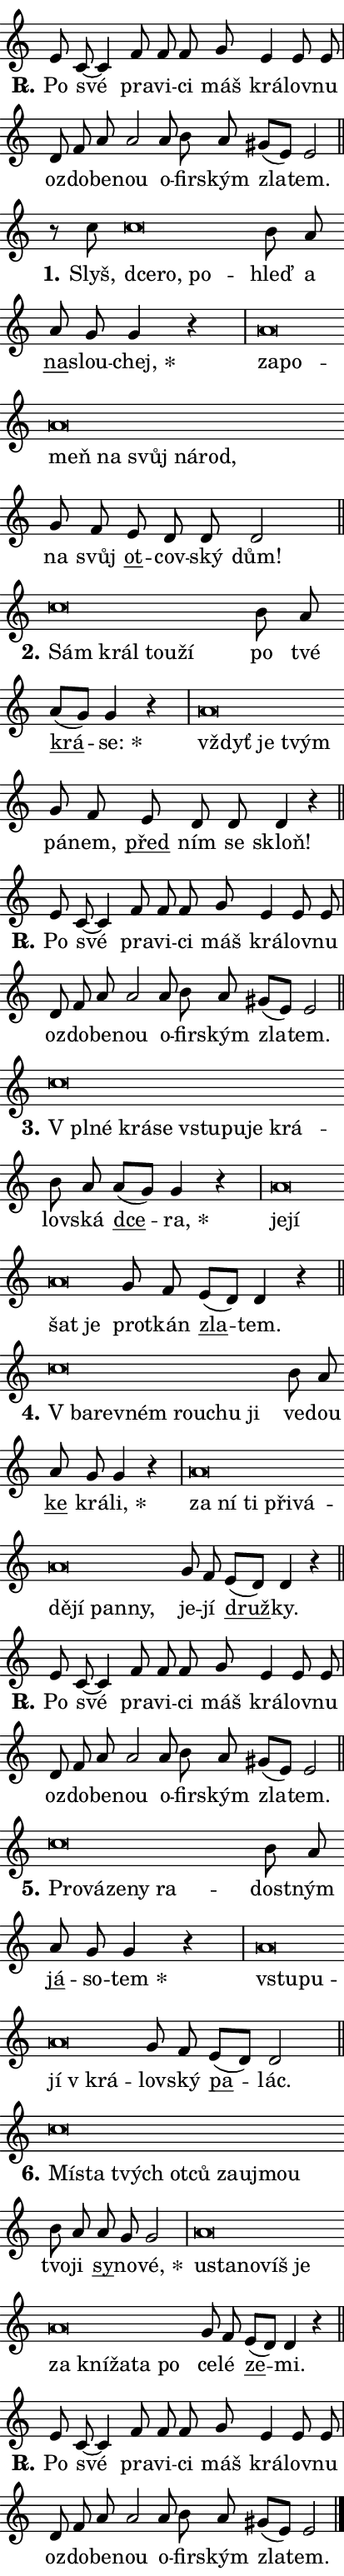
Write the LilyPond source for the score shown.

\version "2.22.1"
\header { tagline = "" }
\paper {
  indent = 0\cm
  top-margin = 0\cm
  right-margin = 0\cm
  bottom-margin = 0\cm
  left-margin = 0\cm
  paper-width = 7\cm
  page-breaking = #ly:one-page-breaking
  system-system-spacing.basic-distance = #11
  score-system-spacing.basic-distance = #11
  ragged-last = ##f
}


%% Author: Thomas Morley
%% https://lists.gnu.org/archive/html/lilypond-user/2020-05/msg00002.html
#(define (line-position grob)
"Returns position of @var[grob} in current system:
   @code{'start}, if at first time-step
   @code{'end}, if at last time-step
   @code{'middle} otherwise
"
  (let* ((col (ly:item-get-column grob))
         (ln (ly:grob-object col 'left-neighbor))
         (rn (ly:grob-object col 'right-neighbor))
         (col-to-check-left (if (ly:grob? ln) ln col))
         (col-to-check-right (if (ly:grob? rn) rn col))
         (break-dir-left
           (and
             (ly:grob-property col-to-check-left 'non-musical #f)
             (ly:item-break-dir col-to-check-left)))
         (break-dir-right
           (and
             (ly:grob-property col-to-check-right 'non-musical #f)
             (ly:item-break-dir col-to-check-right))))
        (cond ((eqv? 1 break-dir-left) 'start)
              ((eqv? -1 break-dir-right) 'end)
              (else 'middle))))

#(define (tranparent-at-line-position vctor)
  (lambda (grob)
  "Relying on @code{line-position} select the relevant enry from @var{vctor}.
Used to determine transparency,"
    (case (line-position grob)
      ((end) (not (vector-ref vctor 0)))
      ((middle) (not (vector-ref vctor 1)))
      ((start) (not (vector-ref vctor 2))))))

noteHeadBreakVisibility =
#(define-music-function (break-visibility)(vector?)
"Makes @code{NoteHead}s transparent relying on @var{break-visibility}"
#{
  \override NoteHead.transparent =
    #(tranparent-at-line-position break-visibility)
#})

#(define delete-ledgers-for-transparent-note-heads
  (lambda (grob)
    "Reads whether a @code{NoteHead} is transparent.
If so this @code{NoteHead} is removed from @code{'note-heads} from
@var{grob}, which is supposed to be @code{LedgerLineSpanner}.
As a result ledgers are not printed for this @code{NoteHead}"
    (let* ((nhds-array (ly:grob-object grob 'note-heads))
           (nhds-list
             (if (ly:grob-array? nhds-array)
                 (ly:grob-array->list nhds-array)
                 '()))
           ;; Relies on the transparent-property being done before
           ;; Staff.LedgerLineSpanner.after-line-breaking is executed.
           ;; This is fragile ...
           (to-keep
             (remove
               (lambda (nhd)
                 (ly:grob-property nhd 'transparent #f))
               nhds-list)))
      ;; TODO find a better method to iterate over grob-arrays, similiar
      ;; to filter/remove etc for lists
      ;; For now rebuilt from scratch
      (set! (ly:grob-object grob 'note-heads)  '())
      (for-each
        (lambda (nhd)
          (ly:pointer-group-interface::add-grob grob 'note-heads nhd))
        to-keep))))

hideNotes = {
  \noteHeadBreakVisibility #begin-of-line-visible
}
unHideNotes = {
  \noteHeadBreakVisibility #all-visible
}

% work-around for resetting accidentals
% https://lilypond.org/doc/v2.23/Documentation/notation/displaying-rhythms#unmetered-music
cadenzaMeasure = {
  \cadenzaOff
  \partial 1024 s1024
  \cadenzaOn
}

#(define-markup-command (accent layout props text) (markup?)
  "Underline accented syllable"
  (interpret-markup layout props
    #{\markup \override #'(offset . 4.3) \underline { #text }#}))

responsum = \markup \concat {
  "R" \hspace #-1.05 \path #0.1 #'((moveto 0 0.07) (lineto 0.9 0.8)) \hspace #0.05 "."
}

\layout {
    \context {
        \Staff
        \remove "Time_signature_engraver"
        \override LedgerLineSpanner.after-line-breaking = #delete-ledgers-for-transparent-note-heads
    }
    \context {
        \Voice {
            \override NoteHead.output-attributes = #'((class . "notehead"))
            \override Hairpin.height = #0.55
        }
    }
    \context {
        \Lyrics {
            \override StanzaNumber.output-attributes = #'((class . "stanzanumber"))
            \override LyricSpace.minimum-distance = #0.9
            \override LyricText.font-name = #"TeX Gyre Schola"
            \override LyricText.font-size = 1
            \override StanzaNumber.font-name = #"TeX Gyre Schola Bold"
            \override StanzaNumber.font-size = 1
        }
    }
}

% magnetic-lyrics.ily
%
%   written by
%     Jean Abou Samra <jean@abou-samra.fr>
%     Werner Lemberg <wl@gnu.org>
%
%   adapted by
%     Jiri Hon <jiri.hon@gmail.com>
%
% Version 2022-Apr-15

% https://www.mail-archive.com/lilypond-user@gnu.org/msg149350.html

#(define (Left_hyphen_pointer_engraver context)
   "Collect syllable-hyphen-syllable occurrences in lyrics and store
them in properties.  This engraver only looks to the left.  For
example, if the lyrics input is @code{foo -- bar}, it does the
following.

@itemize @bullet
@item
Set the @code{text} property of the @code{LyricHyphen} grob between
@q{foo} and @q{bar} to @code{foo}.

@item
Set the @code{left-hyphen} property of the @code{LyricText} grob with
text @q{foo} to the @code{LyricHyphen} grob between @q{foo} and
@q{bar}.
@end itemize

Use this auxiliary engraver in combination with the
@code{lyric-@/text::@/apply-@/magnetic-@/offset!} hook."
   (let ((hyphen #f)
         (text #f))
     (make-engraver
      (acknowledgers
       ((lyric-syllable-interface engraver grob source-engraver)
        (set! text grob)))
      (end-acknowledgers
       ((lyric-hyphen-interface engraver grob source-engraver)
        ;(when (not (grob::has-interface grob 'lyric-space-interface))
          (set! hyphen grob)));)
      ((stop-translation-timestep engraver)
       (when (and text hyphen)
         (ly:grob-set-object! text 'left-hyphen hyphen))
       (set! text #f)
       (set! hyphen #f)))))

#(define (lyric-text::apply-magnetic-offset! grob)
   "If the space between two syllables is less than the value in
property @code{LyricText@/.details@/.squash-threshold}, move the right
syllable to the left so that it gets concatenated with the left
syllable.

Use this function as a hook for
@code{LyricText@/.after-@/line-@/breaking} if the
@code{Left_@/hyphen_@/pointer_@/engraver} is active."
   (let ((hyphen (ly:grob-object grob 'left-hyphen #f)))
     (when hyphen
       (let ((left-text (ly:spanner-bound hyphen LEFT)))
         (when (grob::has-interface left-text 'lyric-syllable-interface)
           (let* ((common (ly:grob-common-refpoint grob left-text X))
                  (this-x-ext (ly:grob-extent grob common X))
                  (left-x-ext
                   (begin
                     ;; Trigger magnetism for left-text.
                     (ly:grob-property left-text 'after-line-breaking)
                     (ly:grob-extent left-text common X)))
                  ;; `delta` is the gap width between two syllables.
                  (delta (- (interval-start this-x-ext)
                            (interval-end left-x-ext)))
                  (details (ly:grob-property grob 'details))
                  (threshold (assoc-get 'squash-threshold details 0.2)))
             (when (< delta threshold)
               (let* (;; We have to manipulate the input text so that
                      ;; ligatures crossing syllable boundaries are not
                      ;; disabled.  For languages based on the Latin
                      ;; script this is essentially a beautification.
                      ;; However, for non-Western scripts it can be a
                      ;; necessity.
                      (lt (ly:grob-property left-text 'text))
                      (rt (ly:grob-property grob 'text))
                      (is-space (grob::has-interface hyphen 'lyric-space-interface))
                      (space (if is-space " " ""))
                      (space-markup (grob-interpret-markup grob " "))
                      (space-size (interval-length (ly:stencil-extent space-markup X)))
                      (extra-delta (if is-space space-size 0))
                      ;; Append new syllable.
                      (ltrt-space (if (and (string? lt) (string? rt))
                                (string-append lt space rt)
                                (make-concat-markup (list lt space rt))))
                      ;; Right-align `ltrt` to the right side.
                      (ltrt-space-markup (grob-interpret-markup
                               grob
                               (make-translate-markup
                                (cons (interval-length this-x-ext) 0)
                                (make-right-align-markup ltrt-space)))))
                 (begin
                   ;; Don't print `left-text`.
                   (ly:grob-set-property! left-text 'stencil #f)
                   ;; Set text and stencil (which holds all collected
                   ;; syllables so far) and shift it to the left.
                   (ly:grob-set-property! grob 'text ltrt-space)
                   (ly:grob-set-property! grob 'stencil ltrt-space-markup)
                   (ly:grob-translate-axis! grob (- (- delta extra-delta)) X))))))))))


#(define (lyric-hyphen::displace-bounds-first grob)
   ;; Make very sure this callback isn't triggered too early.
   (let ((left (ly:spanner-bound grob LEFT))
         (right (ly:spanner-bound grob RIGHT)))
     (ly:grob-property left 'after-line-breaking)
     (ly:grob-property right 'after-line-breaking)
     (ly:lyric-hyphen::print grob)))

squashThreshold = #0.4

\layout {
  \context {
    \Lyrics
    \consists #Left_hyphen_pointer_engraver
    \override LyricText.after-line-breaking =
      #lyric-text::apply-magnetic-offset!
    \override LyricHyphen.stencil = #lyric-hyphen::displace-bounds-first
    \override LyricText.details.squash-threshold = \squashThreshold
    \override LyricHyphen.minimum-distance = 0
    \override LyricHyphen.minimum-length = \squashThreshold
  }
}

squash = \override LyricText.details.squash-threshold = 9999
unSquash = \override LyricText.details.squash-threshold = \squashThreshold

left = \override LyricText.self-alignment-X = #LEFT
unLeft = \revert LyricText.self-alignment-X

starOffset = #(lambda (grob) 
                (let ((x_offset (ly:self-alignment-interface::aligned-on-x-parent grob)))
                  (if (= x_offset 0) 0 (+ x_offset 1.2))))

star = #(define-music-function (syllable)(string?)
"Append star separator at the end of a syllable"
#{
  \once \override LyricText.X-offset = #starOffset
  \lyricmode { \markup {
    #syllable
    \override #'((font-name . "TeX Gyre Schola Bold")) \hspace #0.2 \lower #0.65 \larger "*"
  } }
#})

starAccent = #(define-music-function (syllable)(string?)
"Append star separator at the end of a syllable and make accent"
#{
  \once \override LyricText.X-offset = #starOffset
  \lyricmode { \markup {
    \accent #syllable
    \override #'((font-name . "TeX Gyre Schola Bold")) \hspace #0.2 \lower #0.65 \larger "*"
  } }
#})

breath = #(define-music-function (syllable)(string?)
"Append breathing indicator at the end of a syllable"
#{
  \lyricmode { \markup { #syllable "+" } }
#})

optionalBreath = #(define-music-function (syllable)(string?)
"Append optional breathing indicator at the end of a syllable"
#{
  \lyricmode { \markup { #syllable "(+)" } }
#})


\score {
    <<
        \new Voice = "melody" { \cadenzaOn \key c \major \relative { e'8 c~ c4 f8 f f g \bar "" e4 e8 e \cadenzaMeasure \bar "|" d f a a2 \bar "" a8 b a gis[( e)] e2 \cadenzaMeasure \bar "||" \break }
\relative { r8 c''8 c\breve*1/16 \hideNotes \breve*1/16 \breve*1/16 \bar "" \unHideNotes b8 a \bar "" a g g4 r \cadenzaMeasure \bar "|" a\breve*1/16 \hideNotes \breve*1/16 \bar "" \breve*1/16 \bar "" \breve*1/16 \bar "" \breve*1/16 \bar "" \breve*1/16 \breve*1/16 \bar "" \unHideNotes g8 f \bar "" e d d d2 \cadenzaMeasure \bar "||" \break }
\relative { c''\breve*1/16 \hideNotes \breve*1/16 \bar "" \breve*1/16 \breve*1/16 \bar "" \unHideNotes b8 a \bar "" a[( g)] g4 r \cadenzaMeasure \bar "|" a\breve*1/16 \hideNotes \breve*1/16 \breve*1/16 \bar "" \unHideNotes g8 f \bar "" e d d d4 r \cadenzaMeasure \bar "||" \break }
\relative { e'8 c~ c4 f8 f f g \bar "" e4 e8 e \cadenzaMeasure \bar "|" d f a a2 \bar "" a8 b a gis[( e)] e2 \cadenzaMeasure \bar "||" \break }
\relative { c''\breve*1/16 \hideNotes \breve*1/16 \bar "" \breve*1/16 \bar "" \breve*1/16 \bar "" \breve*1/16 \bar "" \breve*1/16 \bar "" \breve*1/16 \breve*1/16 \bar "" \unHideNotes b8 a \bar "" a[( g)] g4 r \cadenzaMeasure \bar "|" a\breve*1/16 \hideNotes \breve*1/16 \bar "" \breve*1/16 \breve*1/16 \bar "" \unHideNotes g8 f \bar "" e[( d)] d4 r \cadenzaMeasure \bar "||" \break }
\relative { c''\breve*1/16 \hideNotes \breve*1/16 \bar "" \breve*1/16 \bar "" \breve*1/16 \bar "" \breve*1/16 \breve*1/16 \bar "" \unHideNotes b8 a \bar "" a g g4 r \cadenzaMeasure \bar "|" a\breve*1/16 \hideNotes \breve*1/16 \bar "" \breve*1/16 \bar "" \breve*1/16 \bar "" \breve*1/16 \bar "" \breve*1/16 \bar "" \breve*1/16 \bar "" \breve*1/16 \breve*1/16 \bar "" \unHideNotes g8 f \bar "" e[( d)] d4 r \cadenzaMeasure \bar "||" \break }
\relative { e'8 c~ c4 f8 f f g \bar "" e4 e8 e \cadenzaMeasure \bar "|" d f a a2 \bar "" a8 b a gis[( e)] e2 \cadenzaMeasure \bar "||" \break }
\relative { c''\breve*1/16 \hideNotes \breve*1/16 \bar "" \breve*1/16 \bar "" \breve*1/16 \breve*1/16 \bar "" \unHideNotes b8 a \bar "" a g g4 r \cadenzaMeasure \bar "|" a\breve*1/16 \hideNotes \breve*1/16 \bar "" \breve*1/16 \breve*1/16 \bar "" \unHideNotes g8 f \bar "" e[( d)] d2 \cadenzaMeasure \bar "||" \break }
\relative { c''\breve*1/16 \hideNotes \breve*1/16 \bar "" \breve*1/16 \bar "" \breve*1/16 \bar "" \breve*1/16 \bar "" \breve*1/16 \bar "" \breve*1/16 \breve*1/16 \bar "" \unHideNotes b8 a \bar "" a g g2 \cadenzaMeasure \bar "|" a\breve*1/16 \hideNotes \breve*1/16 \bar "" \breve*1/16 \bar "" \breve*1/16 \bar "" \breve*1/16 \bar "" \breve*1/16 \bar "" \breve*1/16 \bar "" \breve*1/16 \bar "" \breve*1/16 \breve*1/16 \bar "" \unHideNotes g8 f \bar "" e[( d)] d4 r \cadenzaMeasure \bar "||" \break }
\relative { e'8 c~ c4 f8 f f g \bar "" e4 e8 e \cadenzaMeasure \bar "|" d f a a2 \bar "" a8 b a gis[( e)] e2 \cadenzaMeasure \bar "||" \break } \bar "|." }
        \new Lyrics \lyricsto "melody" { \lyricmode { \set stanza = \responsum
Po své pra -- vi -- ci máš krá -- lov -- nu oz -- do -- be -- nou o -- fir -- ským zla -- tem.
\set stanza = "1."
Slyš, \left dce -- \squash ro, po -- \unLeft \unSquash hleď a \markup \accent na -- slou -- \star chej, \left za -- \squash po -- meň na svůj ná -- rod, \unLeft \unSquash na svůj \markup \accent ot -- cov -- ský dům!
\set stanza = "2."
\left Sám \squash král tou -- ží \unLeft \unSquash po tvé \markup \accent krá -- \star se: \left vždyť \squash je tvým \unLeft \unSquash pá -- nem, \markup \accent před ním se skloň!
\set stanza = \responsum
Po své pra -- vi -- ci máš krá -- lov -- nu oz -- do -- be -- nou o -- fir -- ským zla -- tem.
\set stanza = "3."
\left "V pl" -- \squash né krá -- se vstu -- pu -- je krá -- \unLeft \unSquash lov -- ská \markup \accent dce -- \star ra, \left je -- \squash jí šat je \unLeft \unSquash pro -- tkán \markup \accent zla -- tem.
\set stanza = "4."
\left "V ba" -- \squash rev -- ném rou -- chu ji \unLeft \unSquash ve -- dou \markup \accent ke krá -- \star li, \left za \squash ní ti při -- vá -- dě -- jí pan -- ny, \unLeft \unSquash je -- jí \markup \accent druž -- ky.
\set stanza = \responsum
Po své pra -- vi -- ci máš krá -- lov -- nu oz -- do -- be -- nou o -- fir -- ským zla -- tem.
\set stanza = "5."
\left Pro -- \squash vá -- ze -- ny ra -- \unLeft \unSquash dost -- ným \markup \accent já -- so -- \star tem \left vstu -- \squash pu -- jí "v krá" -- \unLeft \unSquash lov -- ský \markup \accent pa -- lác.
\set stanza = "6."
\left Mí -- \squash sta tvých ot -- ců za -- u -- jmou \unLeft \unSquash tvo -- ji \markup \accent sy -- no -- \star vé, \left u -- \squash sta -- no -- víš je za kní -- ža -- ta po \unLeft \unSquash ce -- lé \markup \accent ze -- mi.
\set stanza = \responsum
Po své pra -- vi -- ci máš krá -- lov -- nu oz -- do -- be -- nou o -- fir -- ským zla -- tem. } }
    >>
    \layout {}
}
